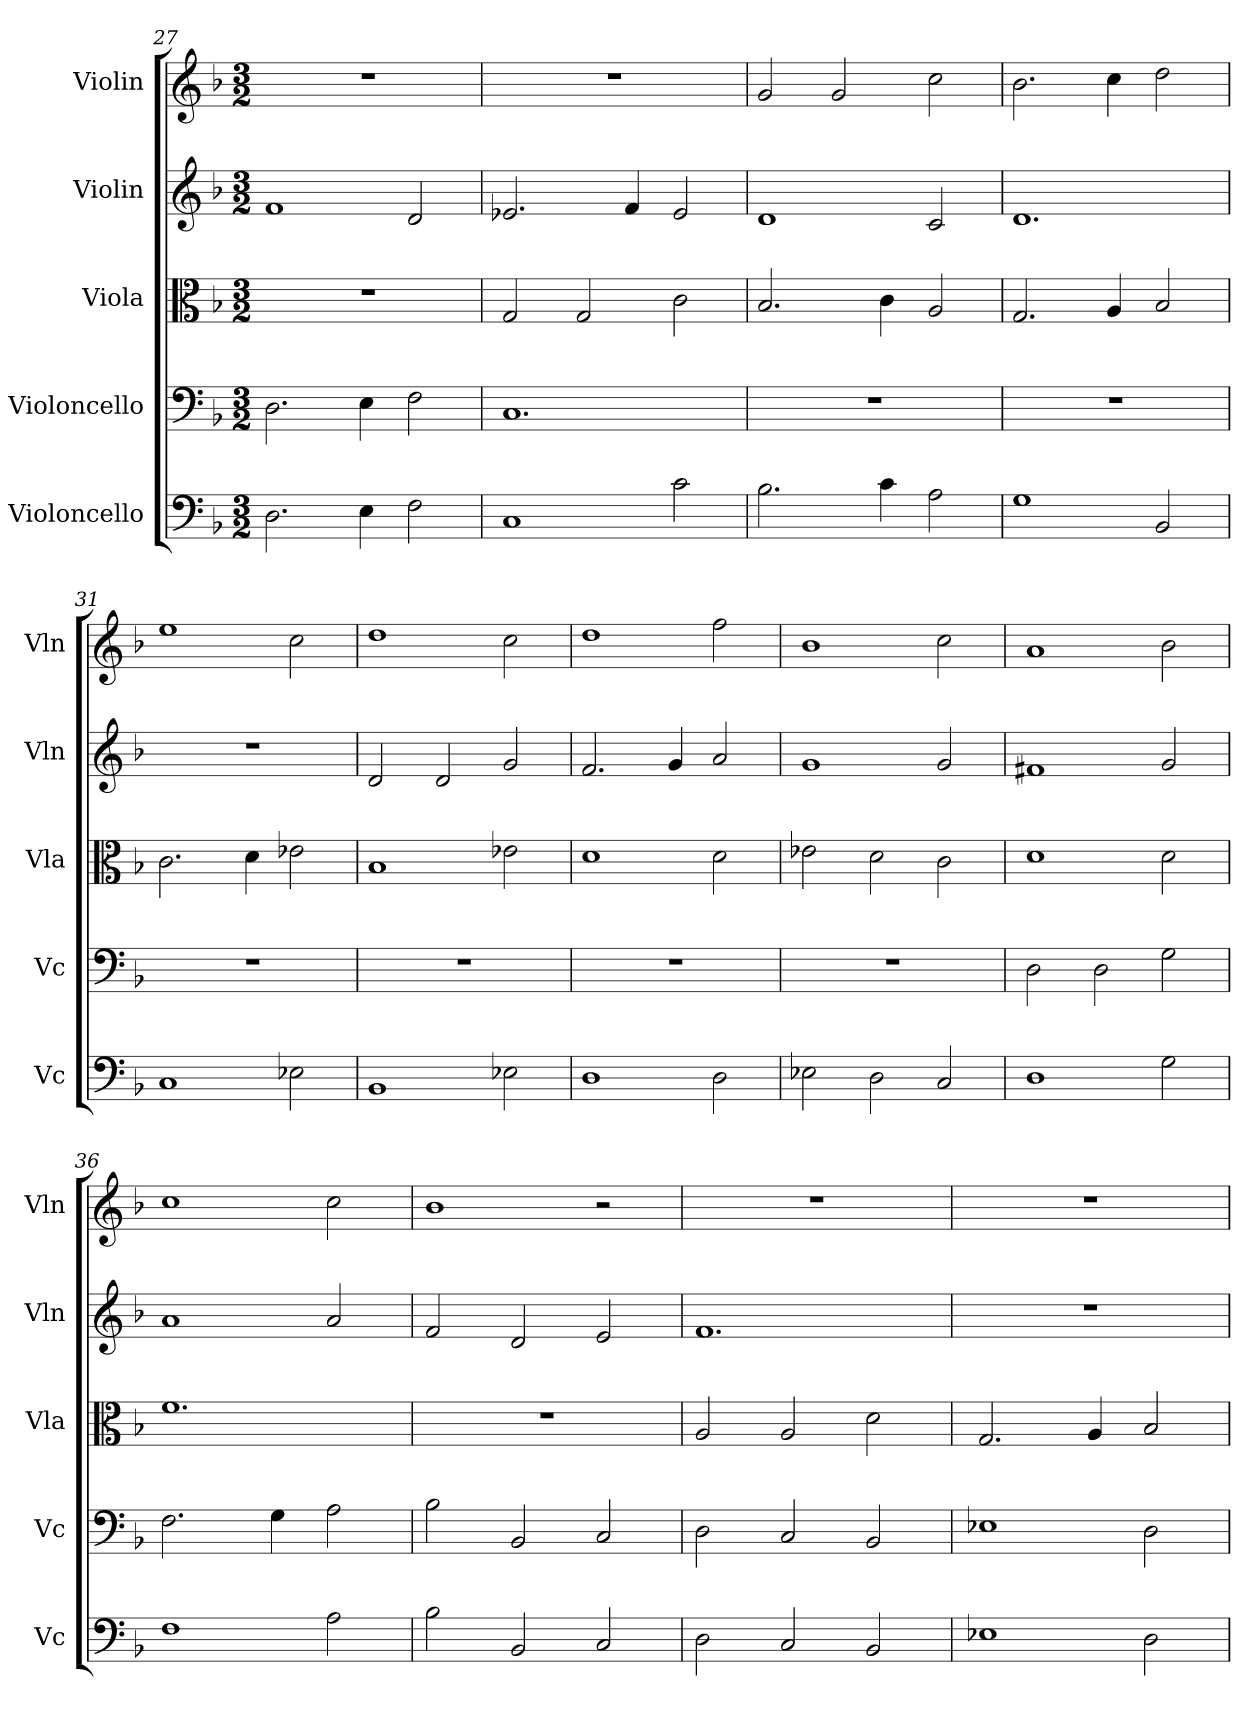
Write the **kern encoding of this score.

**kern	**kern	**kern	**kern	**kern
*part5	*part4	*part3	*part2	*part1
*staff5	*staff4	*staff3	*staff2	*staff1
*I"Violoncello	*I"Violoncello	*I"Viola	*I"Violin	*I"Violin
*I'Vc	*I'Vc	*I'Vla	*I'Vln	*I'Vln
*clefF4	*clefF4	*clefC3	*clefG2	*clefG2
*k[b-]	*k[b-]	*k[b-]	*k[b-]	*k[b-]
*M3/2	*M3/2	*M3/2	*M3/2	*M3/2
=27	=27	=27	=27	=27
2.D\	2.D\	1.r	1f	1.r
4E\	4E\	.	.	.
2F\	2F\	.	2d/	.
=28	=28	=28	=28	=28
1C	1.C	2G/	2.e-X/	1.r
.	.	2G/	.	.
.	.	.	4f/	.
2c\	.	2c\	2e-/	.
=29	=29	=29	=29	=29
2.B-\	1.r	2.B-/	1d	2g/
.	.	.	.	2g/
4c\	.	4c\	.	.
2A\	.	2A/	2c/	2cc\
=30	=30	=30	=30	=30
1G	1.r	2.G/	1.d	2.b-\
.	.	4A/	.	4cc\
2BB-/	.	2B-/	.	2dd\
=31	=31	=31	=31	=31
1C	1.r	2.c\	1.r	1ee
.	.	4d\	.	.
2E-X\	.	2e-X\	.	2cc\
=32	=32	=32	=32	=32
1BB-	1.r	1B-	2d/	1dd
.	.	.	2d/	.
2E-X\	.	2e-X\	2g/	2cc\
=33	=33	=33	=33	=33
1D	1.r	1d	2.f/	1dd
.	.	.	4g/	.
2D\	.	2d\	2a/	2ff\
=34	=34	=34	=34	=34
2E-X\	1.r	2e-X\	1g	1b-
2D\	.	2d\	.	.
2C/	.	2c\	2g/	2cc\
=35	=35	=35	=35	=35
1D	2D\	1d	1f#X	1a
.	2D\	.	.	.
2G\	2G\	2d\	2g/	2b-\
=36	=36	=36	=36	=36
1F	2.F\	1.f	1a	1cc
.	4G\	.	.	.
2A\	2A\	.	2a/	2cc\
=37	=37	=37	=37	=37
2B-\	2B-\	1.r	2f/	1b-
2BB-/	2BB-/	.	2d/	.
2C/	2C/	.	2e/	2r
=38	=38	=38	=38	=38
2D\	2D\	2A/	1.f	1.r
2C/	2C/	2A/	.	.
2BB-/	2BB-/	2d\	.	.
=39	=39	=39	=39	=39
1E-X	1E-X	2.G/	1.r	1.r
.	.	4A/	.	.
2D\	2D\	2B-/	.	.
=	=	=	=	=
*-	*-	*-	*-	*-
